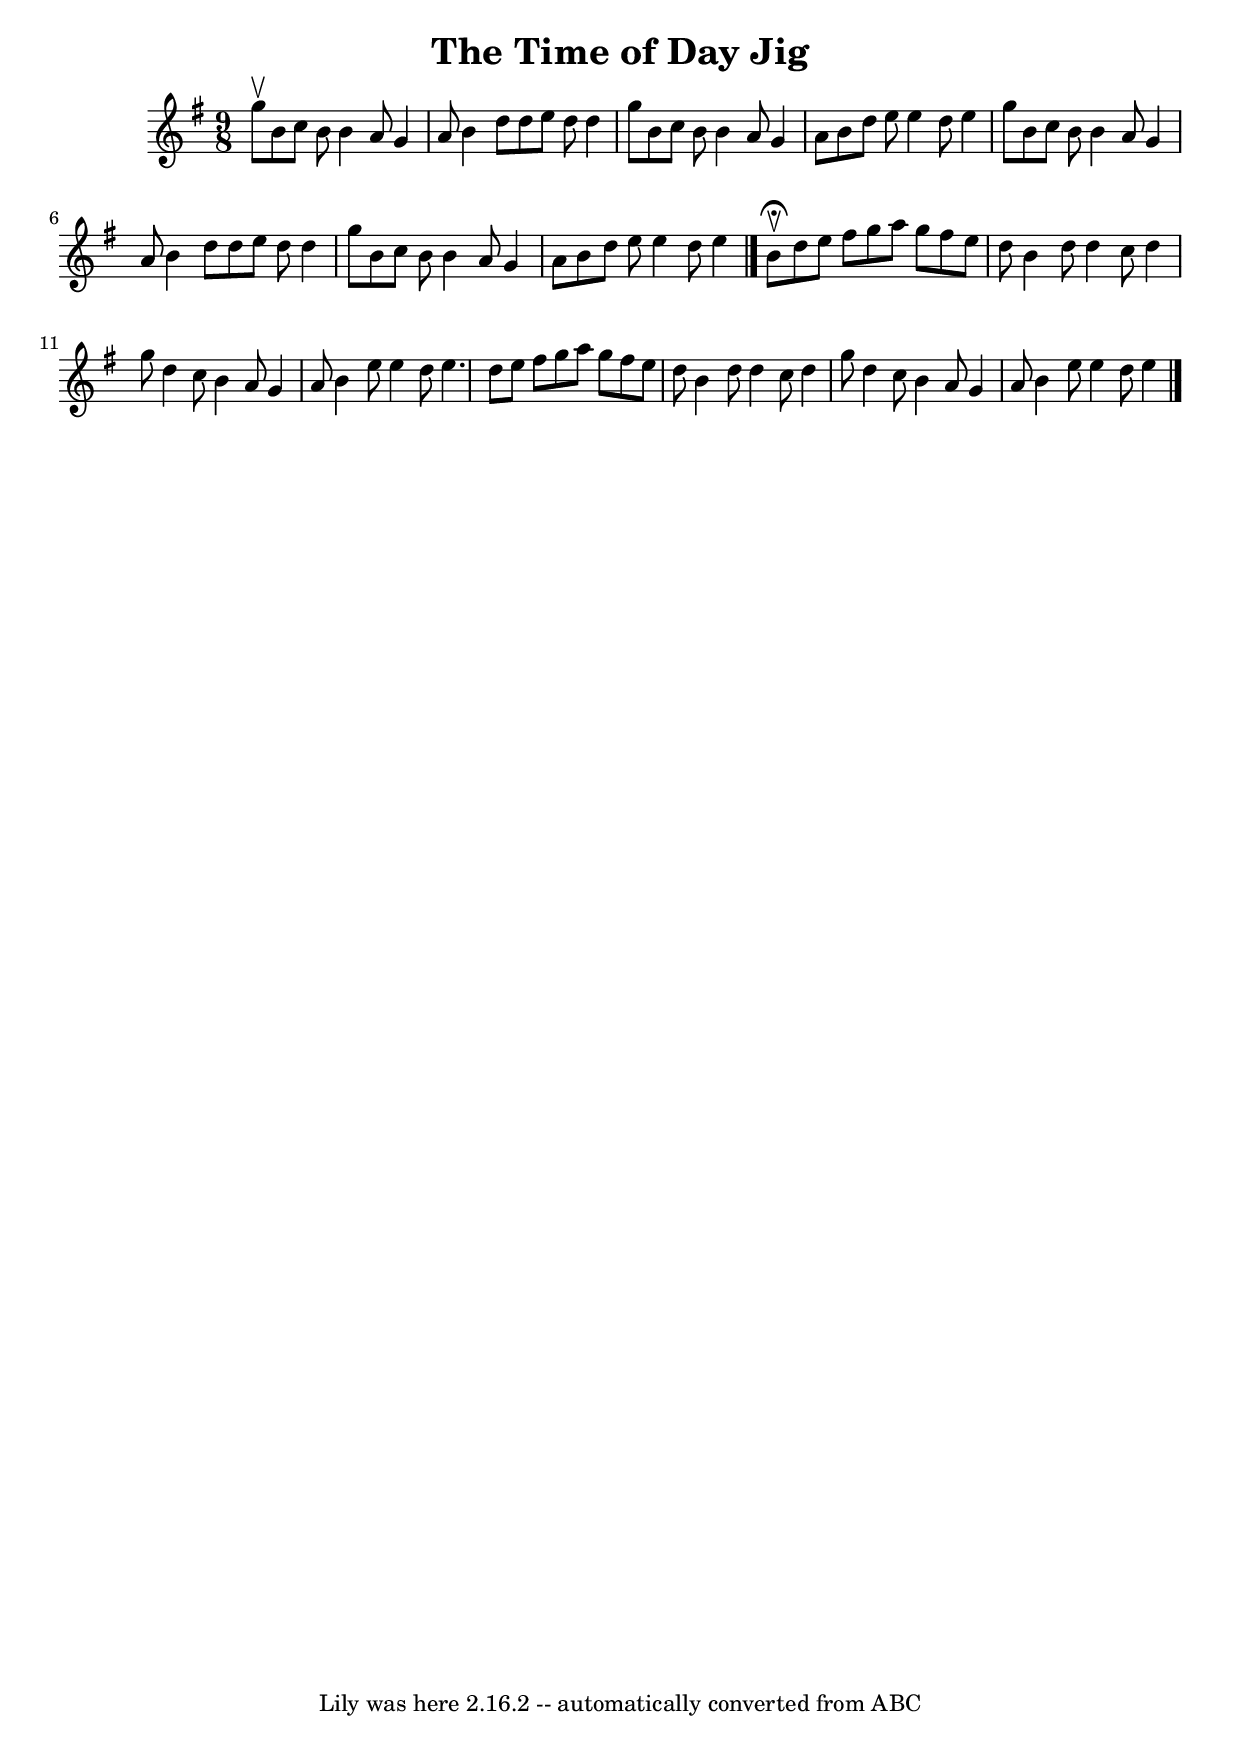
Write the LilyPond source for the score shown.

\version "2.16.2"
\include "Mammoth.ily"
\header {
  %% book = "Ryan's Mammoth Collection"
  crossRefNumber = "1"
  footnotes = "\\\\88 458"
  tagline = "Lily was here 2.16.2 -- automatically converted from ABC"
  title = "The Time of Day Jig"

}
voicedefault =  {


  \time 9/8 
  \key e \minor
 g''8^\upbow |
  b'8 c''8 b'8 b'4   
  a'8 g'4 a'8    |
  b'4 d''8 d''8 e''8 d''8 d''4    
  g''8    |
  b'8 c''8 b'8 b'4 a'8 g'4 a'8    |
  
  b'8 d''8 e''8 e''4 d''8 e''4 g''8    |
  b'8 c''8 
  b'8 b'4 a'8 g'4 a'8    |
  b'4 d''8 d''8 e''8    
  d''8 d''4 g''8    |
  b'8 c''8 b'8 b'4 a'8 g'4    
  a'8    |
  b'8 d''8 e''8 e''4 d''8 e''4    \bar "|."     
  b'8^\fermata^\upbow |
  d''8 e''8 fis''8 g''8 a''8    
  g''8 fis''8 e''8 d''8    |
  b'4 d''8 d''4 c''8    
  d''4 g''8    |
  d''4 c''8 b'4 a'8 g'4 a'8    |
  
  b'4 e''8 e''4 d''8 e''4.    |
  d''8 e''8 fis''8   
  g''8 a''8 g''8 fis''8 e''8 d''8    |
  b'4 d''8    
  d''4 c''8 d''4 g''8    |
  d''4 c''8 b'4 a'8 g'4    
  a'8    |
  b'4 e''8 e''4 d''8 e''4      \bar "|."   

}

\score{
  <<

    \context Staff="default"
    {
      \voicedefault 
      
    }

  >>
  \layout {
    
  }
  \midi {
  }

}
